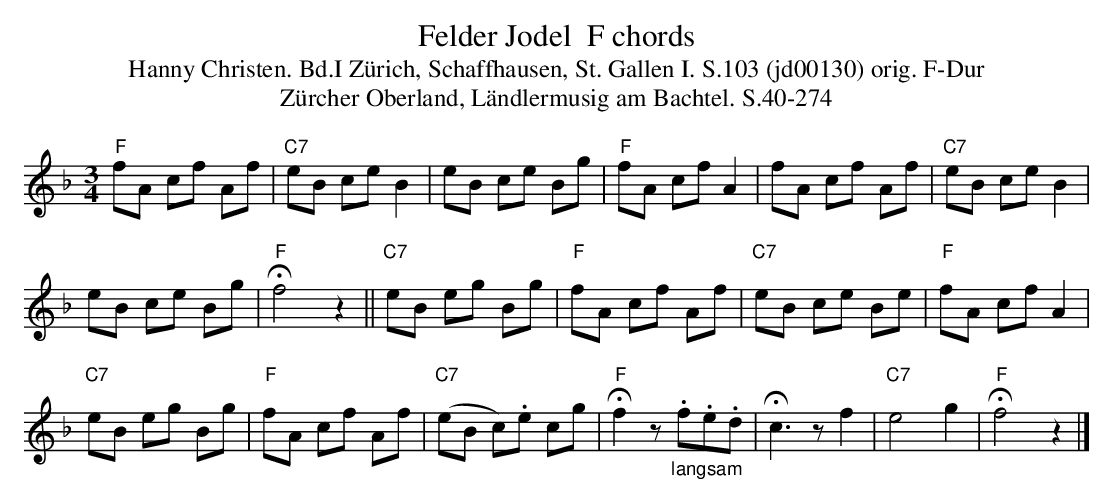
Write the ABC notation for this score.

X:1
T: Felder Jodel  F chords
T:Hanny Christen. Bd.I Zürich, Schaffhausen, St. Gallen I. S.103 (jd00130) orig. F-Dur
T: Z\"urcher Oberland, L\"andlermusig am Bachtel. S.40-274
M:3/4
L:1/8
K:F %%MIDI gchordon
"F"fA cf Af | "C7"eB ceB2 | eB ce Bg | "F"fA cfA2 | fA cf Af | "C7"eB ceB2 |
eB ce Bg |  "F"!fermata!f4 z2 || "C7"eB eg Bg | "F"fA cf Af | "C7"eB ce Be | "F"fA cfA2 |
"C7"eB eg Bg | "F"fA cf Af | "C7"(eB c).e cg | "F"!fermata!f2 z"_langsam".f.e.d | !fermata!c3zf2 | "C7"e4g2 | "F"!fermata!f4z2 |]
